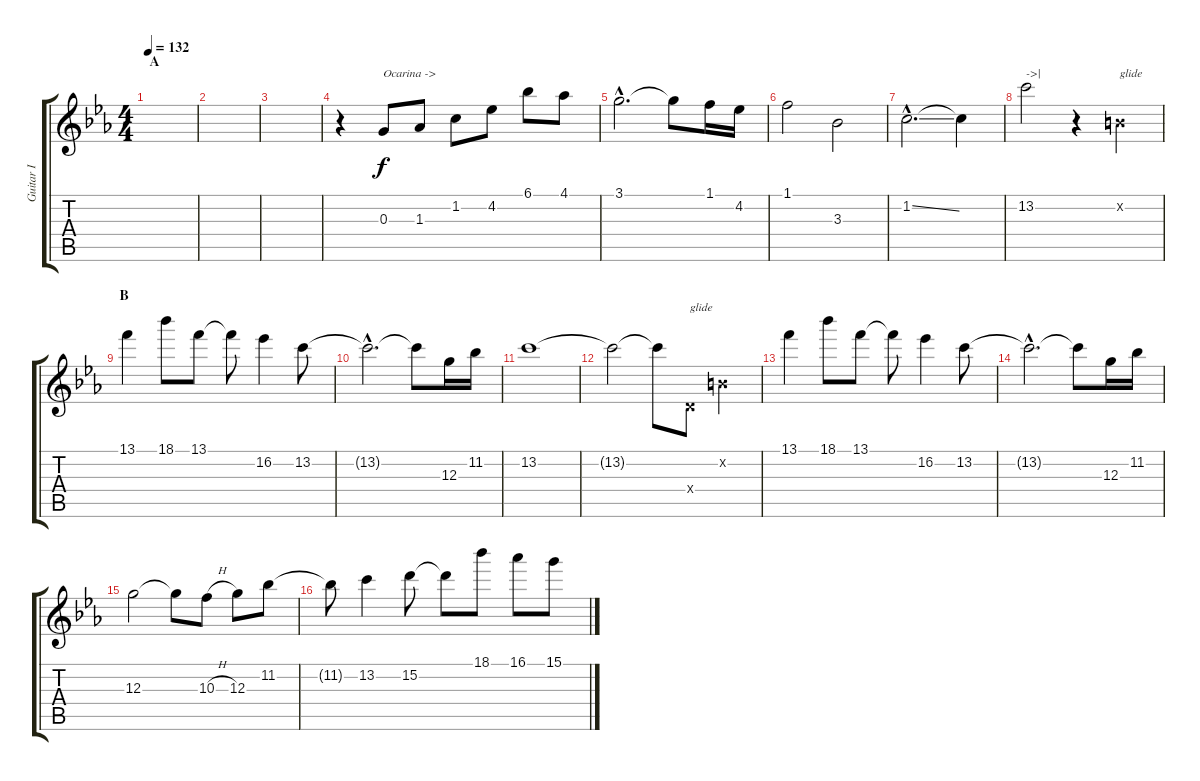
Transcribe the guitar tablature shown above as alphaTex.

\track ("Guitar I" "Guitar I") {instrument overdrivenguitar}
\staff {score tabs}
\tuning (E4 B3 G3 D3 A2 E2) {hide}
\ts (4 4)
\section ("" "A")
\tempo 132
\clef g2
\ks eb
|
|
|
r.4 0.3.8{txt "Ocarina ->" volume 13 instrument ocarina} 1.3.8 1.2.8 4.2.8 6.1.8 4.1.8 |
3.1{hac}.2{d} 3.1{t}.8 1.1.16 4.2.16 |
1.1.2 3.3.2 |
1.2{ss hac}.2{d} 1.2{t}.4 |
13.2.2{txt "->|"} r.4{volume 15 instrument overdrivenguitar} 0.2{x}.4{txt "glide"} |
\section ("" "B")
13.1.4 18.1.8 13.1.8 13.1{t}.8 16.2.4 13.2.8 |
13.2{hac t}.2{d} 13.2{t}.8 12.3.16 11.2.16 |
13.2.1 |
13.2{t}.2 13.2{t}.8 0.4{x}.8{txt "glide"} 0.2{x}.4 |
13.1.4 18.1.8 13.1.8 13.1{t}.8 16.2.4 13.2.8 |
13.2{hac t}.2{d} 13.2{t}.8 12.3.16 11.2.16 |
12.3.2 12.3{t}.8 10.3{h}.8 12.3.8 11.2.8 |
11.2{t}.8 13.2.4 15.2.8 15.2{t}.8 18.1.8 16.1.8 15.1.8
